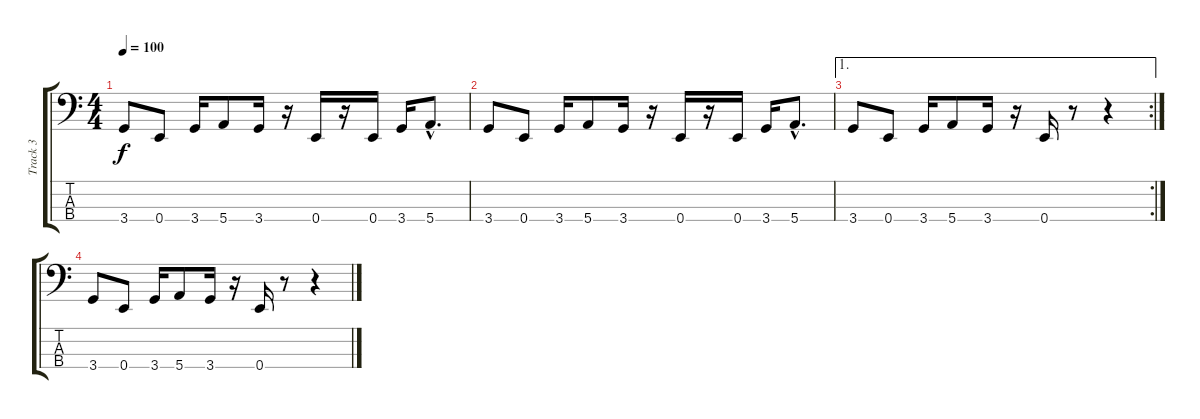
\track ("Track 3" "Track 3") {instrument slapbass2}
\staff {score tabs}
\tuning (G2 D2 A1 E1) {hide}
\ts (4 4)
\tempo 100
\clef f4
\ks c
3.4.8{dy f} 0.4.8 3.4.16 5.4.8 3.4.16 r.16 0.4.16 r.16 0.4.16 3.4.16 5.4{hac}.8{d} |
3.4.8 0.4.8 3.4.16 5.4.8 3.4.16 r.16 0.4.16 r.16 0.4.16 3.4.16 5.4{hac}.8{d} |
\ae 1
\rc 2
3.4.8 0.4.8 3.4.16 5.4.8 3.4.16 r.16 0.4.16 r.8 r.4 |
3.4.8 0.4.8 3.4.16 5.4.8 3.4.16 r.16 0.4.16 r.8 r.4
